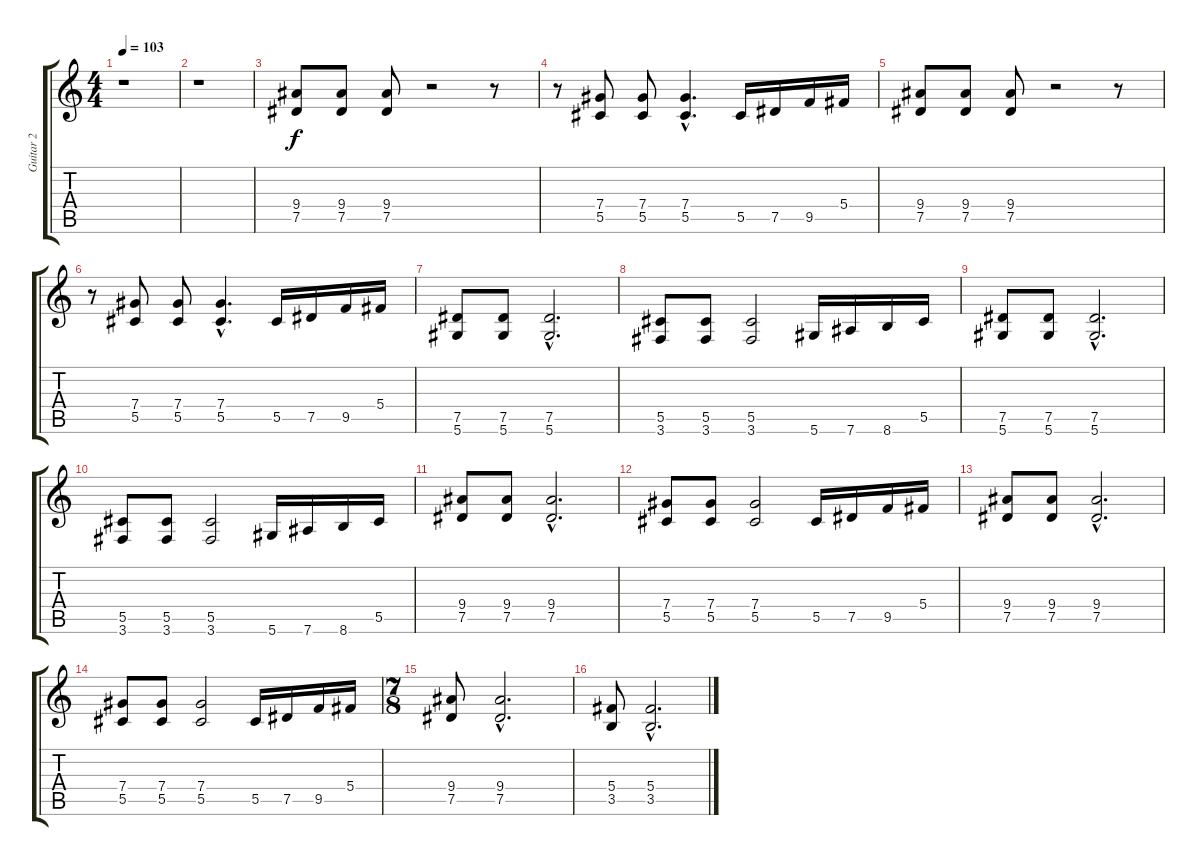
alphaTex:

\track ("Guitar 2" "Guitar 2") {instrument distortionguitar}
\staff {score tabs}
\tuning (Eb4 Bb3 Gb3 Db3 Ab2 Eb2) {hide}
\ts (4 4)
\tempo 103
\clef g2
\ks c
r.1{dy f} |
r.1 |
(9.4 7.5).8 (9.4 7.5).8 (9.4 7.5).8 r.2 r.8 |
r.8 (7.4 5.5).8 (7.4 5.5).8 (7.4{hac} 5.5{hac}).4{d} 5.5.16 7.5.16 9.5.16 5.4.16 |
(9.4 7.5).8 (9.4 7.5).8 (9.4 7.5).8 r.2 r.8 |
r.8 (7.4 5.5).8 (7.4 5.5).8 (7.4{hac} 5.5{hac}).4{d} 5.5.16 7.5.16 9.5.16 5.4.16 |
(7.5 5.6).8 (7.5 5.6).8 (7.5{hac} 5.6{hac}).2{d} |
(5.5 3.6).8 (5.5 3.6).8 (5.5 3.6).2 5.6.16 7.6.16 8.6.16 5.5.16 |
(7.5 5.6).8 (7.5 5.6).8 (7.5{hac} 5.6{hac}).2{d} |
(5.5 3.6).8 (5.5 3.6).8 (5.5 3.6).2 5.6.16 7.6.16 8.6.16 5.5.16 |
(9.4 7.5).8 (9.4 7.5).8 (9.4{hac} 7.5{hac}).2{d} |
(7.4 5.5).8 (7.4 5.5).8 (7.4 5.5).2 5.5.16 7.5.16 9.5.16 5.4.16 |
(9.4 7.5).8 (9.4 7.5).8 (9.4{hac} 7.5{hac}).2{d} |
(7.4 5.5).8 (7.4 5.5).8 (7.4 5.5).2 5.5.16 7.5.16 9.5.16 5.4.16 |
\ts (7 8)
(9.4 7.5).8 (9.4{hac} 7.5{hac}).2{d} |
(5.4 3.5).8 (5.4{hac} 3.5{hac}).2{d}
